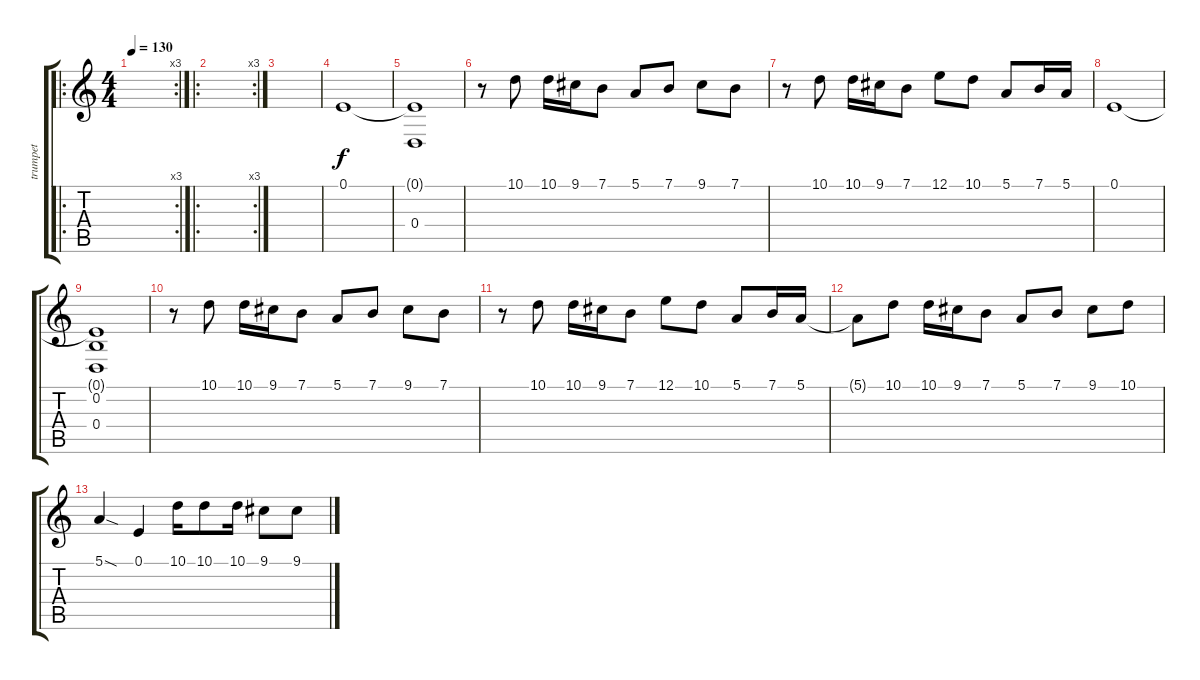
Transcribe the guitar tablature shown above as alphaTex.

\track ("trumpet" "trumpet") {instrument trumpet}
\staff {score tabs}
\tuning (E4 B3 G3 D3 A2 E2) {hide}
\ro
\rc 3
\ts (4 4)
\tempo 130
\clef g2
\ks c
|
\ro
\rc 3
|
|
0.1.1 |
(0.1{t} 0.4).1 |
r.8 10.1.8 10.1.16 9.1.16 7.1.8 5.1.8 7.1.8 9.1.8 7.1.8 |
r.8 10.1.8 10.1.16 9.1.16 7.1.8 12.1.8 10.1.8 5.1.8 7.1.16 5.1.16 |
0.1.1 |
(0.1{t} 0.2 0.4).1 |
r.8 10.1.8 10.1.16 9.1.16 7.1.8 5.1.8 7.1.8 9.1.8 7.1.8 |
r.8 10.1.8 10.1.16 9.1.16 7.1.8 12.1.8 10.1.8 5.1.8 7.1.16 5.1.16 |
5.1{t}.8 10.1.8 10.1.16 9.1.16 7.1.8 5.1.8 7.1.8 9.1.8 10.1.8 |
5.1{sod}.4 0.1.4 10.1.16 10.1.8 10.1.16 9.1.8 9.1.8
